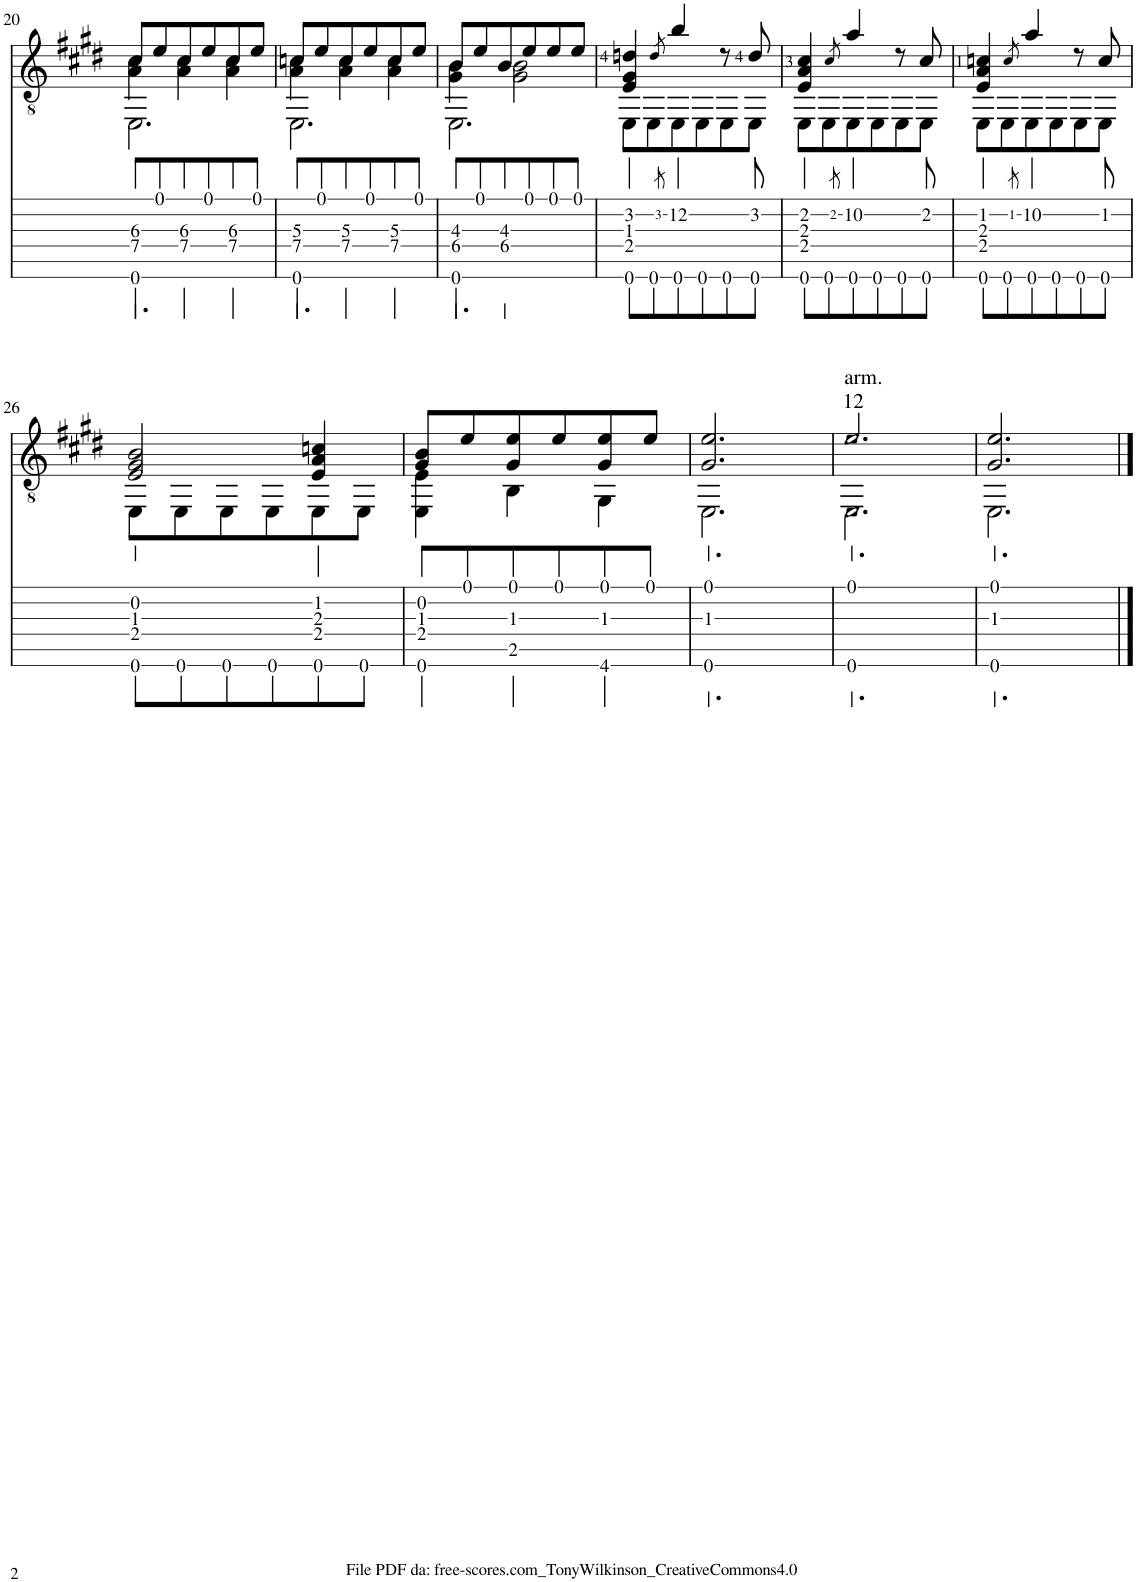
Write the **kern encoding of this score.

**kern	**kern
*part2	*part1
*staff2	*staff1
*I"Chitarra classica (Intavolatura)	*I"Guitar
!!LO:PB:g=z
*	*clefGv2
*k[f#c#g#d#]	*k[f#c#g#d#]
*M3/4	*M3/4
=20	=20
*^	*^
*	*^	*	*^
8c#/L	4A\ 4c#\	2.EE\	8c#/L	4A\ 4c#\	2.EE\
8e/	.	.	8e/	.	.
8c#/	4A\ 4c#\	.	8c#/	4A\ 4c#\	.
8e/	.	.	8e/	.	.
8c#/	4A\ 4c#\	.	8c#/	4A\ 4c#\	.
8e/J	.	.	8e/J	.	.
=21	=21	=21	=21	=21	=21
8cn/L	4A\ 4c\	2.EE\	8cn/L	4A\ 4c\	2.EE\
8e/	.	.	8e/	.	.
8c/	4A\ 4c\	.	8c/	4A\ 4c\	.
8e/	.	.	8e/	.	.
8c/	4A\ 4c\	.	8c/	4A\ 4c\	.
8e/J	.	.	8e/J	.	.
=22	=22	=22	=22	=22	=22
8B/L	4G#\ 4B\	2.EE\	8B/L	4G#\ 4B\	2.EE\
8e/	.	.	8e/	.	.
8B/	2G#\ 2B\	.	8B/	2G#\ 2B\	.
8e/	.	.	8e/	.	.
8e/	.	.	8e/	.	.
8e/J	.	.	8e/J	.	.
*	*v	*v	*	*	*
*	*	*	*v	*v
=23	=23	=23	=23
4E/ 4G#/ 4dn/	8EE\L	4E/ 4G#/ 4dn/	8EE\L
.	8EE\	.	8EE\
8qd/	.	8qd/	.
4b/	8EE\	4b/	8EE\
.	8EE\	.	8EE\
8r	8EE\	8r	8EE\
8d/	8EE\J	8d/	8EE\J
=24	=24	=24	=24
4E/ 4A/ 4c#/	8EE\L	4E/ 4A/ 4c#/	8EE\L
.	8EE\	.	8EE\
8qc#/	.	8qc#/	.
4a/	8EE\	4a/	8EE\
.	8EE\	.	8EE\
8r	8EE\	8r	8EE\
8c#/	8EE\J	8c#/	8EE\J
=25	=25	=25	=25
4E/ 4A/ 4cn/	8EE\L	4E/ 4A/ 4cn/	8EE\L
.	8EE\	.	8EE\
8qc/	.	8qc/	.
4a/	8EE\	4a/	8EE\
.	8EE\	.	8EE\
8r	8EE\	8r	8EE\
8c/	8EE\J	8c/	8EE\J
!!LO:LB:g=z	!!
=26	=26	=26	=26
2E/ 2G#/ 2B/	8EE\L	2E/ 2G#/ 2B/	8EE\L
.	8EE\	.	8EE\
.	8EE\	.	8EE\
.	8EE\	.	8EE\
4E/ 4A/ 4cn/	8EE\	4E/ 4A/ 4cn/	8EE\
.	8EE\J	.	8EE\J
=27	=27	=27	=27
8G#/ 8B/L	4EE\ 4E\	8G#/ 8B/L	4EE\ 4E\
8e/	.	8e/	.
8G#/ 8e/	4BB\	8G#/ 8e/	4BB\
8e/	.	8e/	.
8G#/ 8e/	4GG#\	8G#/ 8e/	4GG#\
8e/J	.	8e/J	.
=28	=28	=28	=28
2.G#/ 2.e/	2.EE\	2.G#/ 2.e/	2.EE\
=29	=29	=29	=29
!	!	!LO:TX:a:t=arm.	!
!	!	!LO:TX:a:t=12	!
!LO:N:head=diamond	!LO:N:head=diamond	!LO:N:head=diamond	!LO:N:head=diamond
2.e/	2.EE\	2.e/	2.EE\
=30	=30	=30	=30
2.G#/ 2.e/	2.EE\	2.G#/ 2.e/	2.EE\
*v	*v	*	*
*	*v	*v
==	==
*-	*-
